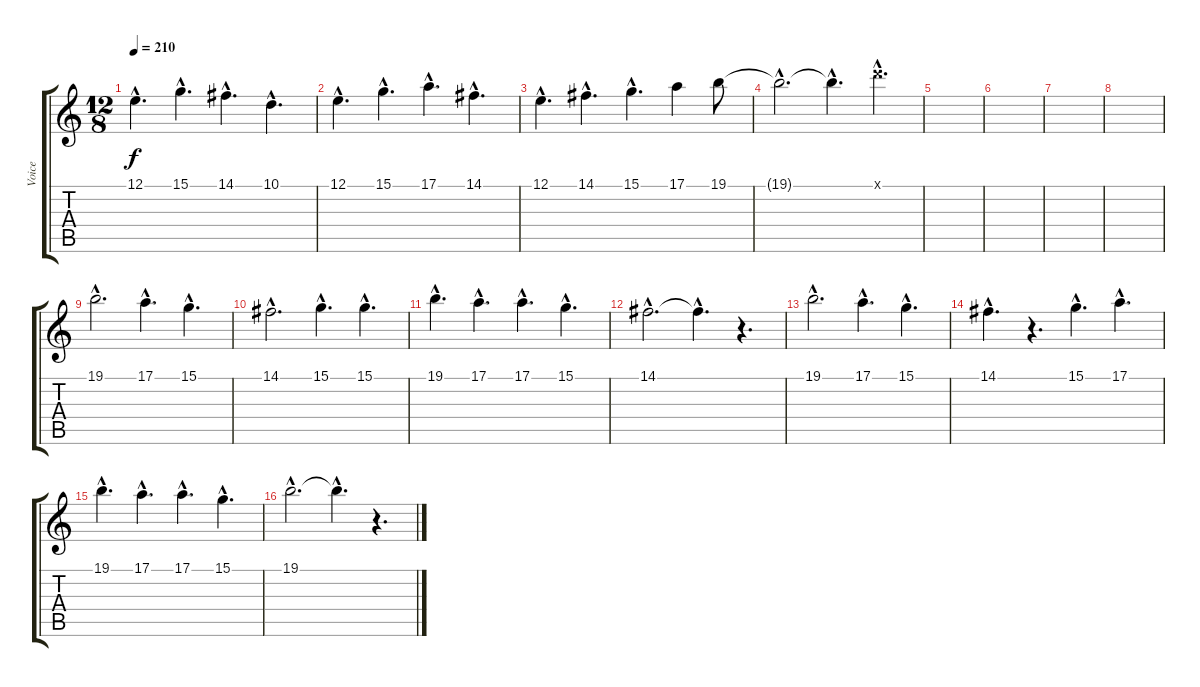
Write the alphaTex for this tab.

\track ("Voice" "Voice") {instrument lead2sawtooth}
\staff {score tabs}
\tuning (E4 B3 G3 D3 A2 E2) {hide}
\ts (12 8)
\tempo 210
\clef g2
\ks c
12.1{hac}.4{d dy f} 15.1{hac}.4{d} 14.1{hac}.4{d} 10.1{hac}.4{d} |
12.1{hac}.4{d} 15.1{hac}.4{d} 17.1{hac}.4{d} 14.1{hac}.4{d} |
12.1{hac}.4{d} 14.1{hac}.4{d} 15.1{hac}.4{d} 17.1.4 19.1.8 |
19.1{hac t}.2{d} 19.1{hac t}.4{d} 22.1{hac x}.4{d} |
|
|
|
|
19.1{hac}.2{d} 17.1{hac}.4{d} 15.1{hac}.4{d} |
14.1{hac}.2{d} 15.1{hac}.4{d} 15.1{hac}.4{d} |
19.1{hac}.4{d} 17.1{hac}.4{d} 17.1{hac}.4{d} 15.1{hac}.4{d} |
14.1{hac}.2{d} 14.1{hac t}.4{d} r.4{d} |
19.1{hac}.2{d} 17.1{hac}.4{d} 15.1{hac}.4{d} |
14.1{hac}.4{d} r.4{d} 15.1{hac}.4{d} 17.1{hac}.4{d} |
19.1{hac}.4{d} 17.1{hac}.4{d} 17.1{hac}.4{d} 15.1{hac}.4{d} |
19.1{hac}.2{d} 19.1{hac t}.4{d} r.4{d}
